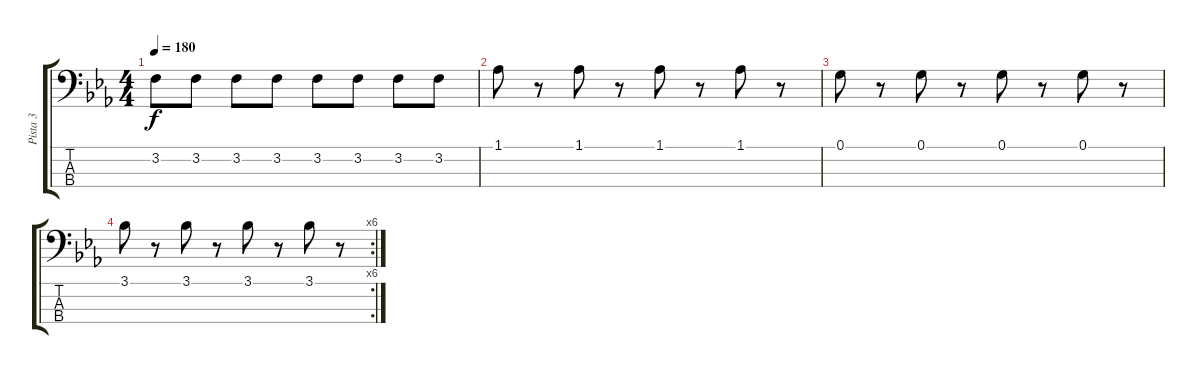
\track ("Pista 3" "Pista 3") {instrument electricbassfinger}
\staff {score tabs}
\tuning (G2 D2 A1 E1) {hide}
\ts (4 4)
\tempo 180
\clef f4
\ks eb
3.2.8{dy f instrument electricbassfinger} 3.2.8 3.2.8 3.2.8 3.2.8 3.2.8 3.2.8 3.2.8 |
1.1.8 r.8 1.1.8 r.8 1.1.8 r.8 1.1.8 r.8 |
0.1.8 r.8 0.1.8 r.8 0.1.8 r.8 0.1.8 r.8 |
\rc 6
3.1.8 r.8 3.1.8 r.8 3.1.8 r.8 3.1.8 r.8
